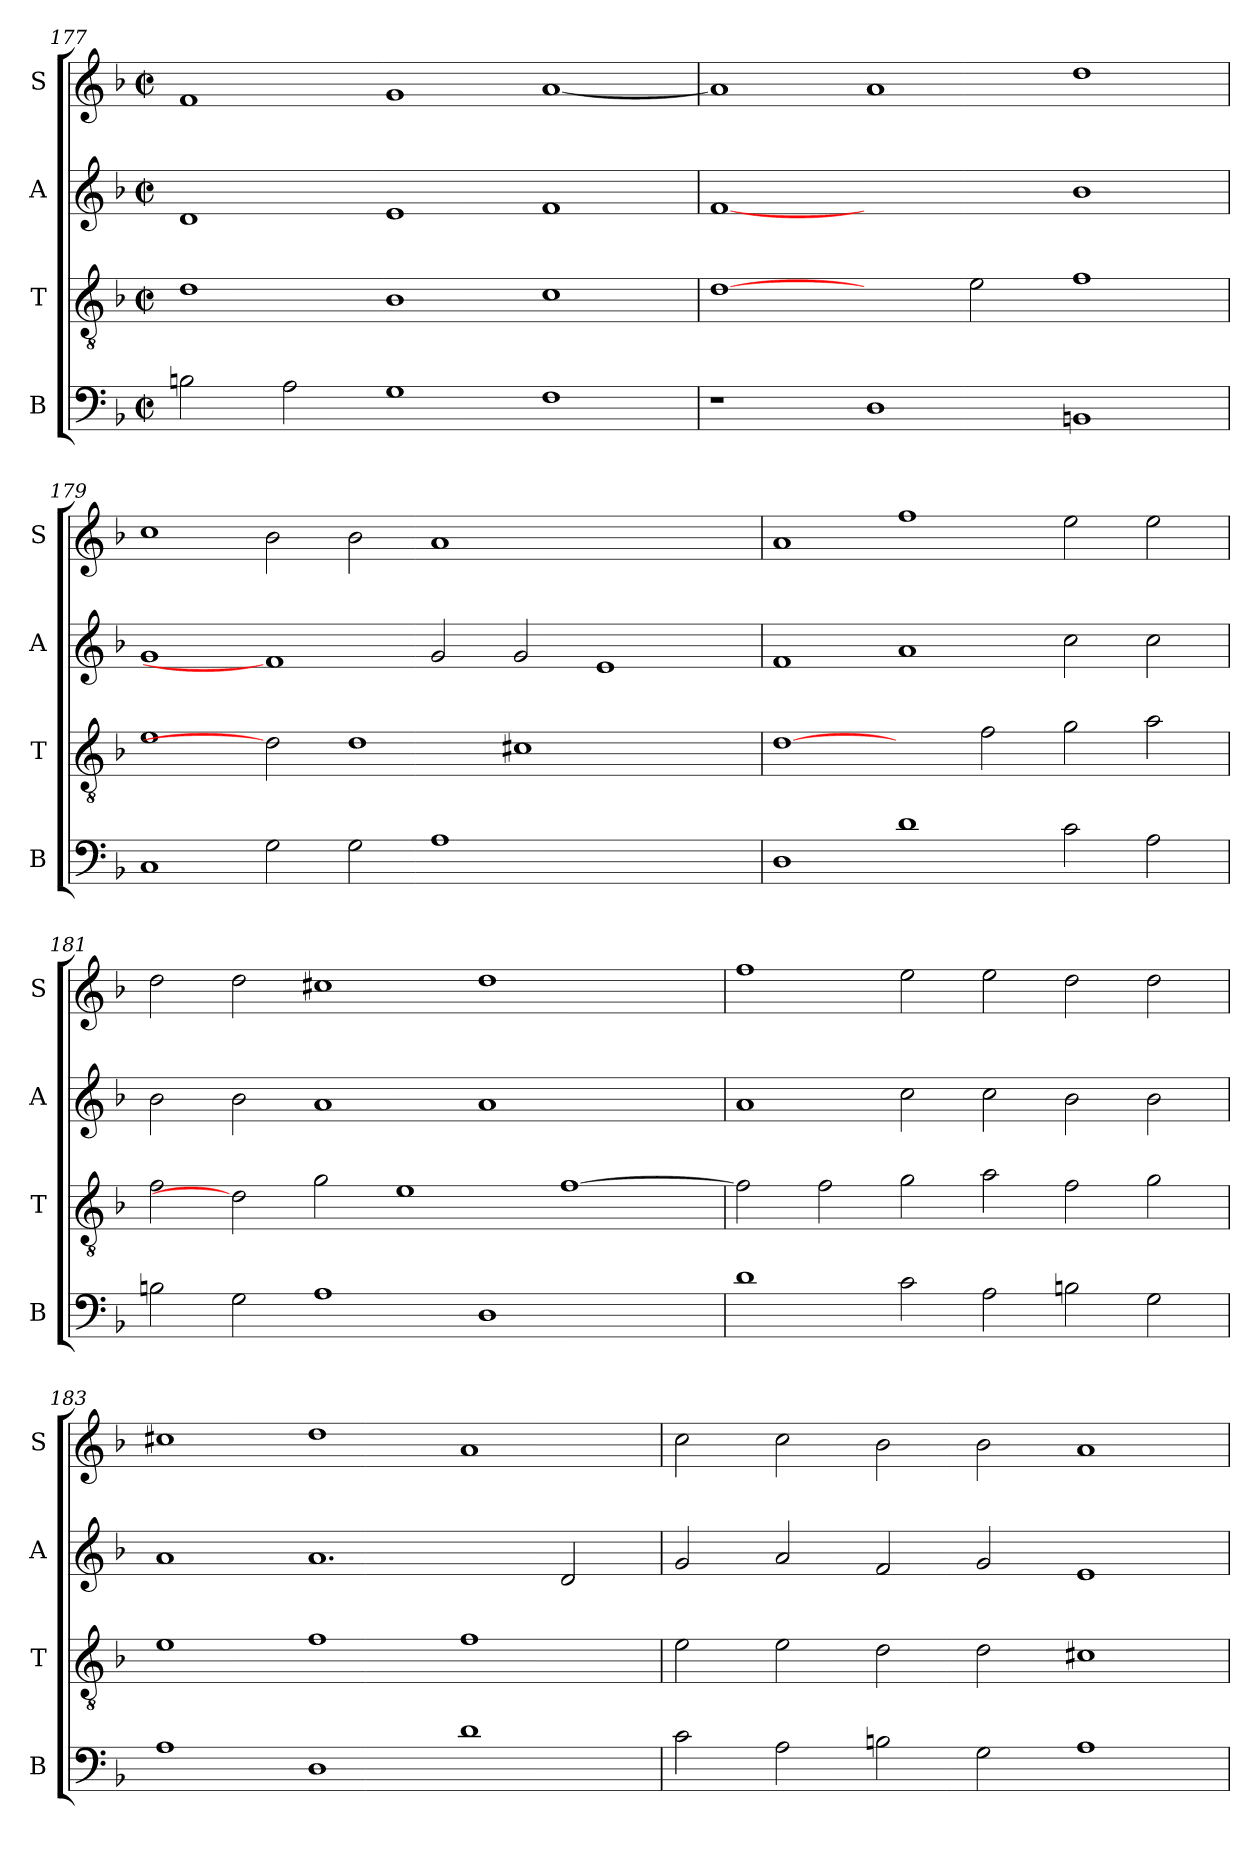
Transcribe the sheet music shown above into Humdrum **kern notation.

**kern	**kern	**kern	**kern
*part4	*part3	*part2	*part1
*staff4	*staff3	*staff2	*staff1
*I"B	*I"T	*I"A	*I"S
*I'B	*I'T	*I'A	*I'S
*clefF4	*clefGv2	*clefG2	*clefG2
*k[b-]	*k[b-]	*k[b-]	*k[b-]
*F:	*F:	*F:	*F:
*M2/2	*M2/2	*M2/2	*M2/2
*met(c|)	*met(c|)	*met(c|)	*met(c|)
=177	=177	=177	=177
2Bn\	1d	1d	1f
2A\	.	.	.
1G	1B-	1e	1g
1F	1c	1f	[<1a
=178	=178	=178	=178
1r	[1d	[1f	1a]
1D	2ryy	1ryy	1a
.	2e\	.	.
1BBn	1f	1b-	1dd
=179	=179	=179	=179
1C	1e	1g	1cc
2G\	2d]	1f]	2b-\
2G\	1d	.	2b-\
1A	.	2g/	1a
.	1c#X	2g/	.
1ryy	.	1e	1ryy
.	2ryy	.	.
!!LO:PB:g=z
=180	=180	=180	=180
1D	[1d	1f	1a
1d	2ryy	1a	1ff
.	2f\	.	.
2c\	2g\	2cc\	2ee\
2A\	2a\	2cc\	2ee\
=181	=181	=181	=181
2Bn\	2f\	2b-\	2dd\
2G\	2d]	2b-\	2dd\
1A	2g\	1a	1cc#X
.	1e	.	.
1D	.	1a	1dd
.	[>1f	.	.
2ryy	.	2ryy	2ryy
=182	=182	=182	=182
1d	2f\]	1a	1ff
.	2f\	.	.
2c\	2g\	2cc\	2ee\
2A\	2a\	2cc\	2ee\
2Bn\	2f\	2b-\	2dd\
2G\	2g\	2b-\	2dd\
=183	=183	=183	=183
1A	1e	1a	1cc#X
1D	1f	1.a	1dd
1d	1f	.	1a
.	.	2d/	.
=184	=184	=184	=184
2c\	2e\	2g/	2cc\
2A\	2e\	2a/	2cc\
2Bn\	2d\	2f/	2b-\
2G\	2d\	2g/	2b-\
1A	1c#X	1e	1a
=	=	=	=
*-	*-	*-	*-
